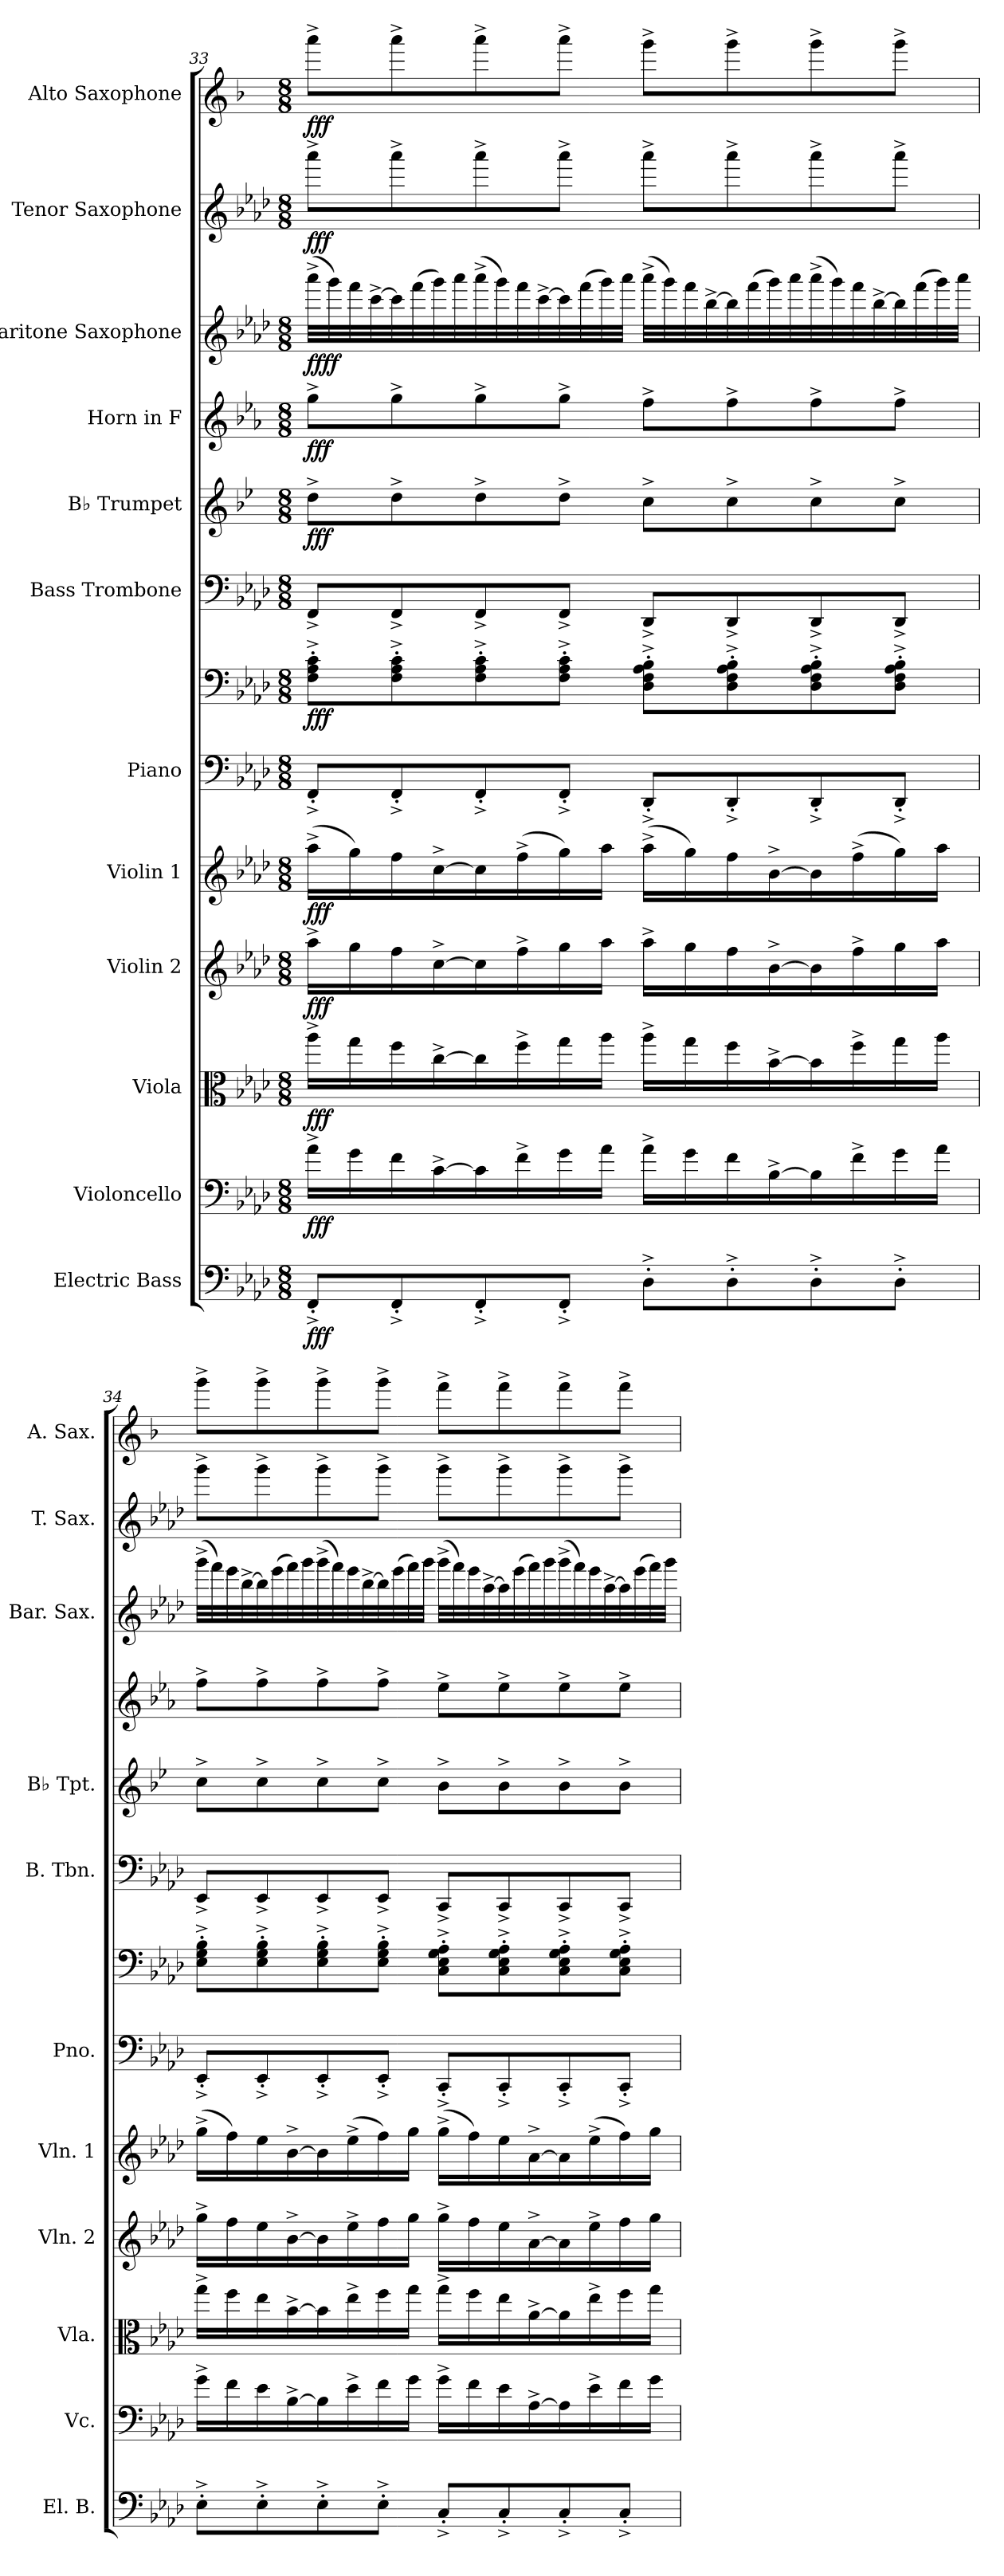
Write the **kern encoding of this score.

**kern	**dynam	**kern	**dynam	**kern	**dynam	**kern	**dynam	**kern	**dynam	**kern	**kern	**dynam	**kern	**kern	**dynam	**kern	**dynam	**kern	**dynam	**kern	**dynam	**kern	**dynam
*part12	*part12	*part11	*part11	*part10	*part10	*part9	*part9	*part8	*part8	*part7	*part7	*part7	*part6	*part5	*part5	*part4	*part4	*part3	*part3	*part2	*part2	*part1	*part1
*staff13	*staff13	*staff12	*staff12	*staff11	*staff11	*staff10	*staff10	*staff9	*staff9	*staff8	*staff7	*staff7/8	*staff6	*staff5	*staff5	*staff4	*staff4	*staff3	*staff3	*staff2	*staff2	*staff1	*staff1
*I"Electric Bass	*	*I"Violoncello	*	*I"Viola	*	*I"Violin 2	*	*I"Violin 1	*	*I"Piano	*	*	*I"Bass Trombone	*I"B♭ Trumpet	*	*I"Horn in F	*	*I"Baritone Saxophone	*	*I"Tenor Saxophone	*	*I"Alto Saxophone	*
*I'El. B.	*	*I'Vc.	*	*I'Vla.	*	*I'Vln. 2	*	*I'Vln. 1	*	*I'Pno.	*	*	*I'B. Tbn.	*I'B♭ Tpt.	*	*	*	*I'Bar. Sax.	*	*I'T. Sax.	*	*I'A. Sax.	*
*clefF4	*	*clefF4	*	*clefC3	*	*clefG2	*	*clefG2	*	*clefF4	*clefF4	*	*clefF4	*clefG2	*	*clefG2	*	*clefG2	*	*clefG2	*	*clefG2	*
*ITrd7c12	*	*	*	*	*	*	*	*	*	*	*	*	*	*ITrd1c2	*	*ITrd4c7	*	*ITrd-7c-12	*	*ITrd8c14	*	*ITrd5c9	*
*k[b-e-a-d-]	*	*k[b-e-a-d-]	*	*k[b-e-a-d-]	*	*k[b-e-a-d-]	*	*k[b-e-a-d-]	*	*k[b-e-a-d-]	*k[b-e-a-d-]	*	*k[b-e-a-d-]	*k[b-e-a-d-]	*	*k[b-e-a-d-]	*	*k[b-e-a-d-]	*	*k[b-e-a-d-]	*	*k[b-e-a-d-]	*
*M8/8	*	*M8/8	*	*M8/8	*	*M8/8	*	*M8/8	*	*M8/8	*M8/8	*	*M8/8	*M8/8	*	*M8/8	*	*M8/8	*	*M8/8	*	*M8/8	*
=33	=33	=33	=33	=33	=33	=33	=33	=33	=33	=33	=33	=33	=33	=33	=33	=33	=33	=33	=33	=33	=33	=33	=33
!	!LO:DY:b	!	!LO:DY:b	!	!LO:DY:b	!	!LO:DY:b	!	!LO:DY:b	!	!	!LO:DY:b	!	!	!LO:DY:b	!	!LO:DY:b	!	!LO:DY:b	!	!LO:DY:b	!	!LO:DY:b
8FFF'^/L	fff	16a-^\LL	fff	16aa-^\LL	fff	16aa-^\LL	fff	(>16aa-^\LL	fff	8FF'^/L	8F\'^ 8A-\'^ 8c\'^L	fff	8FF^/L	8cc^\L	fff	8cc^\L	fff	(>32aaaa-^\LLL	ffff	8aa-^\L	fff	8ccc^\L	fff
.	.	.	.	.	.	.	.	.	.	.	.	.	.	.	.	.	.	32gggg\)	.	.	.	.	.
.	.	16g\	.	16gg\	.	16gg\	.	16gg\)	.	.	.	.	.	.	.	.	.	32ffff\	.	.	.	.	.
.	.	.	.	.	.	.	.	.	.	.	.	.	.	.	.	.	.	[32cccc^\	.	.	.	.	.
8FFF'^/	.	16f\	.	16ff\	.	16ff\	.	16ff\	.	8FF'^/	8F\'^ 8A-\'^ 8c\'^	.	8FF^/	8cc^\	.	8cc^\	.	32cccc\]	.	8aa-^\	.	8ccc^\	.
.	.	.	.	.	.	.	.	.	.	.	.	.	.	.	.	.	.	(>32ffff\	.	.	.	.	.
.	.	[16c^\	.	[16cc^\	.	[16cc^\	.	[16cc^\	.	.	.	.	.	.	.	.	.	32gggg\)	.	.	.	.	.
.	.	.	.	.	.	.	.	.	.	.	.	.	.	.	.	.	.	32aaaa-\	.	.	.	.	.
8FFF'^/	.	16c\]	.	16cc\]	.	16cc\]	.	16cc\]	.	8FF'^/	8F\'^ 8A-\'^ 8c\'^	.	8FF^/	8cc^\	.	8cc^\	.	(>32aaaa-^\	.	8aa-^\	.	8ccc^\	.
.	.	.	.	.	.	.	.	.	.	.	.	.	.	.	.	.	.	32gggg\)	.	.	.	.	.
.	.	16f^\	.	16ff^\	.	16ff^\	.	(>16ff^\	.	.	.	.	.	.	.	.	.	32ffff\	.	.	.	.	.
.	.	.	.	.	.	.	.	.	.	.	.	.	.	.	.	.	.	[32cccc^\	.	.	.	.	.
8FFF'^/J	.	16g\	.	16gg\	.	16gg\	.	16gg\)	.	8FF'^/J	8F\'^ 8A-\'^ 8c\'^J	.	8FF^/J	8cc^\J	.	8cc^\J	.	32cccc\]	.	8aa-^\J	.	8ccc^\J	.
.	.	.	.	.	.	.	.	.	.	.	.	.	.	.	.	.	.	(>32ffff\	.	.	.	.	.
.	.	16a-\JJ	.	16aa-\JJ	.	16aa-\JJ	.	16aa-\JJ	.	.	.	.	.	.	.	.	.	32gggg\)	.	.	.	.	.
.	.	.	.	.	.	.	.	.	.	.	.	.	.	.	.	.	.	32aaaa-\JJJ	.	.	.	.	.
8DD-'^\L	.	16a-^\LL	.	16aa-^\LL	.	16aa-^\LL	.	(>16aa-^\LL	.	8DD-'^/L	8D-\'^ 8F\'^ 8A-\'^ 8B-\'^L	.	8DD-^/L	8b-^\L	.	8b-^\L	.	(>32aaaa-^\LLL	.	8aa-^\L	.	8bb-^\L	.
.	.	.	.	.	.	.	.	.	.	.	.	.	.	.	.	.	.	32gggg\)	.	.	.	.	.
.	.	16g\	.	16gg\	.	16gg\	.	16gg\)	.	.	.	.	.	.	.	.	.	32ffff\	.	.	.	.	.
.	.	.	.	.	.	.	.	.	.	.	.	.	.	.	.	.	.	[32bbb-^\	.	.	.	.	.
8DD-'^\	.	16f\	.	16ff\	.	16ff\	.	16ff\	.	8DD-'^/	8D-\'^ 8F\'^ 8A-\'^ 8B-\'^	.	8DD-^/	8b-^\	.	8b-^\	.	32bbb-\]	.	8aa-^\	.	8bb-^\	.
.	.	.	.	.	.	.	.	.	.	.	.	.	.	.	.	.	.	(>32ffff\	.	.	.	.	.
.	.	[16B-^\	.	[16b-^\	.	[16b-^\	.	[16b-^\	.	.	.	.	.	.	.	.	.	32gggg\)	.	.	.	.	.
.	.	.	.	.	.	.	.	.	.	.	.	.	.	.	.	.	.	32aaaa-\	.	.	.	.	.
8DD-'^\	.	16B-\]	.	16b-\]	.	16b-\]	.	16b-\]	.	8DD-'^/	8D-\'^ 8F\'^ 8A-\'^ 8B-\'^	.	8DD-^/	8b-^\	.	8b-^\	.	(>32aaaa-^\	.	8aa-^\	.	8bb-^\	.
.	.	.	.	.	.	.	.	.	.	.	.	.	.	.	.	.	.	32gggg\)	.	.	.	.	.
.	.	16f^\	.	16ff^\	.	16ff^\	.	(>16ff^\	.	.	.	.	.	.	.	.	.	32ffff\	.	.	.	.	.
.	.	.	.	.	.	.	.	.	.	.	.	.	.	.	.	.	.	[32bbb-^\	.	.	.	.	.
8DD-'^\J	.	16g\	.	16gg\	.	16gg\	.	16gg\)	.	8DD-'^/J	8D-\'^ 8F\'^ 8A-\'^ 8B-\'^J	.	8DD-^/J	8b-^\J	.	8b-^\J	.	32bbb-\]	.	8aa-^\J	.	8bb-^\J	.
.	.	.	.	.	.	.	.	.	.	.	.	.	.	.	.	.	.	(>32ffff\	.	.	.	.	.
.	.	16a-\JJ	.	16aa-\JJ	.	16aa-\JJ	.	16aa-\JJ	.	.	.	.	.	.	.	.	.	32gggg\)	.	.	.	.	.
.	.	.	.	.	.	.	.	.	.	.	.	.	.	.	.	.	.	32aaaa-\JJJ	.	.	.	.	.
!!LO:PB:g=z
=34	=34	=34	=34	=34	=34	=34	=34	=34	=34	=34	=34	=34	=34	=34	=34	=34	=34	=34	=34	=34	=34	=34	=34
8EE-'^\L	.	16g^\LL	.	16gg^\LL	.	16gg^\LL	.	(>16gg^\LL	.	8EE-'^/L	8E-\'^ 8G\'^ 8B-\'^L	.	8EE-^/L	8b-^\L	.	8b-^\L	.	(>32gggg^\LLL	.	8gg^\L	.	8bb-^\L	.
.	.	.	.	.	.	.	.	.	.	.	.	.	.	.	.	.	.	32ffff\)	.	.	.	.	.
.	.	16f\	.	16ff\	.	16ff\	.	16ff\)	.	.	.	.	.	.	.	.	.	32eeee-\	.	.	.	.	.
.	.	.	.	.	.	.	.	.	.	.	.	.	.	.	.	.	.	[32bbb-^\	.	.	.	.	.
8EE-'^\	.	16e-\	.	16ee-\	.	16ee-\	.	16ee-\	.	8EE-'^/	8E-\'^ 8G\'^ 8B-\'^	.	8EE-^/	8b-^\	.	8b-^\	.	32bbb-\]	.	8gg^\	.	8bb-^\	.
.	.	.	.	.	.	.	.	.	.	.	.	.	.	.	.	.	.	(>32eeee-\	.	.	.	.	.
.	.	[16B-^\	.	[16b-^\	.	[16b-^\	.	[16b-^\	.	.	.	.	.	.	.	.	.	32ffff\)	.	.	.	.	.
.	.	.	.	.	.	.	.	.	.	.	.	.	.	.	.	.	.	32gggg\	.	.	.	.	.
8EE-'^\	.	16B-\]	.	16b-\]	.	16b-\]	.	16b-\]	.	8EE-'^/	8E-\'^ 8G\'^ 8B-\'^	.	8EE-^/	8b-^\	.	8b-^\	.	(>32gggg^\	.	8gg^\	.	8bb-^\	.
.	.	.	.	.	.	.	.	.	.	.	.	.	.	.	.	.	.	32ffff\)	.	.	.	.	.
.	.	16e-^\	.	16ee-^\	.	16ee-^\	.	(>16ee-^\	.	.	.	.	.	.	.	.	.	32eeee-\	.	.	.	.	.
.	.	.	.	.	.	.	.	.	.	.	.	.	.	.	.	.	.	[32bbb-^\	.	.	.	.	.
8EE-'^\J	.	16f\	.	16ff\	.	16ff\	.	16ff\)	.	8EE-'^/J	8E-\'^ 8G\'^ 8B-\'^J	.	8EE-^/J	8b-^\J	.	8b-^\J	.	32bbb-\]	.	8gg^\J	.	8bb-^\J	.
.	.	.	.	.	.	.	.	.	.	.	.	.	.	.	.	.	.	(>32eeee-\	.	.	.	.	.
.	.	16g\JJ	.	16gg\JJ	.	16gg\JJ	.	16gg\JJ	.	.	.	.	.	.	.	.	.	32ffff\)	.	.	.	.	.
.	.	.	.	.	.	.	.	.	.	.	.	.	.	.	.	.	.	32gggg\JJJ	.	.	.	.	.
8CC'^/L	.	16g^\LL	.	16gg^\LL	.	16gg^\LL	.	(>16gg^\LL	.	8CC'^/L	8C\'^ 8E-\'^ 8G\'^ 8A-\'^L	.	8CC^/L	8a-^\L	.	8a-^\L	.	(>32gggg^\LLL	.	8gg^\L	.	8aa-^\L	.
.	.	.	.	.	.	.	.	.	.	.	.	.	.	.	.	.	.	32ffff\)	.	.	.	.	.
.	.	16f\	.	16ff\	.	16ff\	.	16ff\)	.	.	.	.	.	.	.	.	.	32eeee-\	.	.	.	.	.
.	.	.	.	.	.	.	.	.	.	.	.	.	.	.	.	.	.	[32aaa-^\	.	.	.	.	.
8CC'^/	.	16e-\	.	16ee-\	.	16ee-\	.	16ee-\	.	8CC'^/	8C\'^ 8E-\'^ 8G\'^ 8A-\'^	.	8CC^/	8a-^\	.	8a-^\	.	32aaa-\]	.	8gg^\	.	8aa-^\	.
.	.	.	.	.	.	.	.	.	.	.	.	.	.	.	.	.	.	(>32eeee-\	.	.	.	.	.
.	.	[16A-^\	.	[16a-^\	.	[16a-^\	.	[16a-^\	.	.	.	.	.	.	.	.	.	32ffff\)	.	.	.	.	.
.	.	.	.	.	.	.	.	.	.	.	.	.	.	.	.	.	.	32gggg\	.	.	.	.	.
8CC'^/	.	16A-\]	.	16a-\]	.	16a-\]	.	16a-\]	.	8CC'^/	8C\'^ 8E-\'^ 8G\'^ 8A-\'^	.	8CC^/	8a-^\	.	8a-^\	.	(>32gggg^\	.	8gg^\	.	8aa-^\	.
.	.	.	.	.	.	.	.	.	.	.	.	.	.	.	.	.	.	32ffff\)	.	.	.	.	.
.	.	16e-^\	.	16ee-^\	.	16ee-^\	.	(>16ee-^\	.	.	.	.	.	.	.	.	.	32eeee-\	.	.	.	.	.
.	.	.	.	.	.	.	.	.	.	.	.	.	.	.	.	.	.	[32aaa-^\	.	.	.	.	.
8CC'^/J	.	16f\	.	16ff\	.	16ff\	.	16ff\)	.	8CC'^/J	8C\'^ 8E-\'^ 8G\'^ 8A-\'^J	.	8CC^/J	8a-^\J	.	8a-^\J	.	32aaa-\]	.	8gg^\J	.	8aa-^\J	.
.	.	.	.	.	.	.	.	.	.	.	.	.	.	.	.	.	.	(>32eeee-\	.	.	.	.	.
.	.	16g\JJ	.	16gg\JJ	.	16gg\JJ	.	16gg\JJ	.	.	.	.	.	.	.	.	.	32ffff\)	.	.	.	.	.
.	.	.	.	.	.	.	.	.	.	.	.	.	.	.	.	.	.	32gggg\JJJ	.	.	.	.	.
=	=	=	=	=	=	=	=	=	=	=	=	=	=	=	=	=	=	=	=	=	=	=	=
*-	*-	*-	*-	*-	*-	*-	*-	*-	*-	*-	*-	*-	*-	*-	*-	*-	*-	*-	*-	*-	*-	*-	*-
